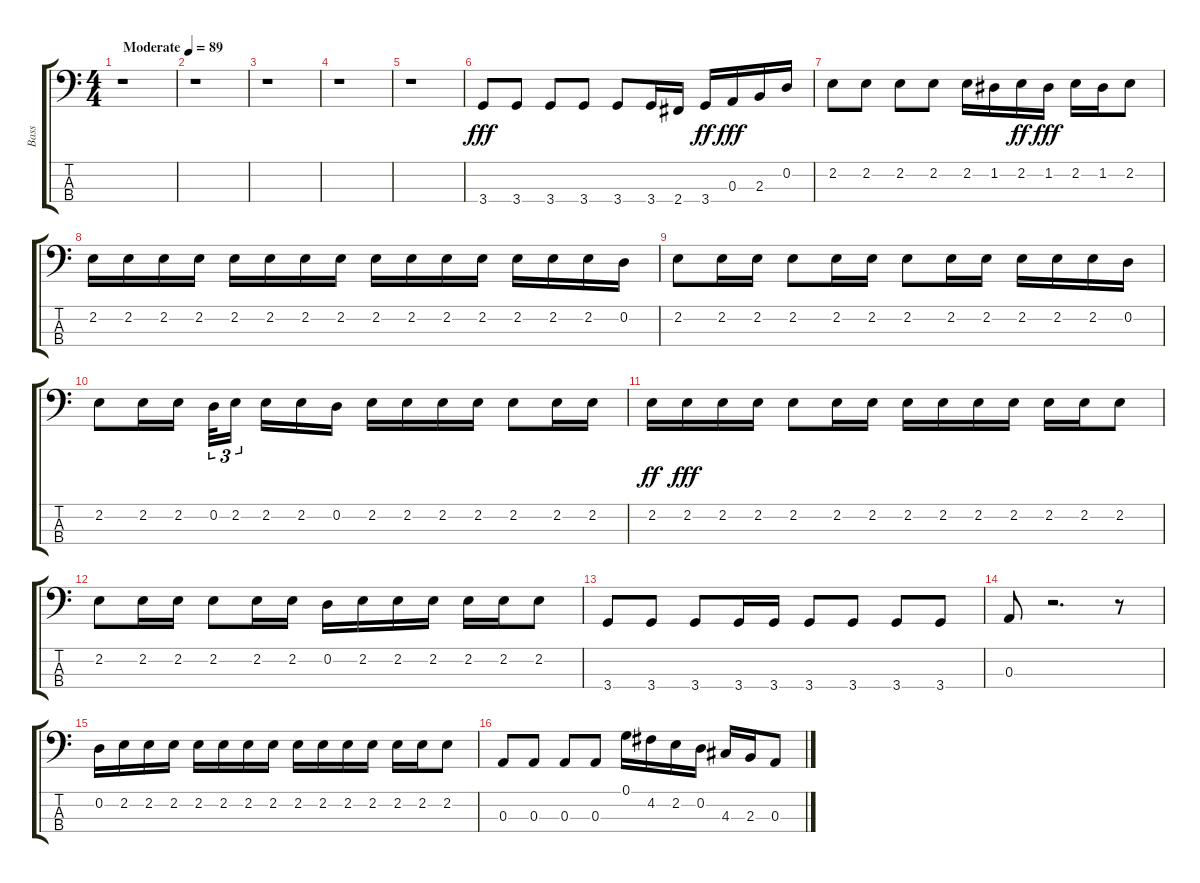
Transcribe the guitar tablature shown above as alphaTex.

\track ("Bass" "Bass") {instrument electricbassfinger}
\staff {score tabs}
\tuning (G2 D2 A1 E1) {hide}
\ts (4 4)
\tempo (89 "Moderate")
\clef f4
\ks c
r.1{dy fff instrument electricbassfinger} |
r.1 |
r.1 |
r.1 |
r.1 |
3.4.8 3.4.8 3.4.8 3.4.8 3.4.8 3.4.16 2.4.16 3.4.16{dy ff} 0.3.16{dy fff} 2.3.16 0.2.16 |
2.2.8 2.2.8 2.2.8 2.2.8 2.2.16 1.2.16 2.2.16{dy ff} 1.2.16{dy fff} 2.2.16 1.2.16 2.2.8 |
2.2.16 2.2.16 2.2.16 2.2.16 2.2.16 2.2.16 2.2.16 2.2.16 2.2.16 2.2.16 2.2.16 2.2.16 2.2.16 2.2.16 2.2.16 0.2.16 |
2.2.8 2.2.16 2.2.16 2.2.8 2.2.16 2.2.16 2.2.8 2.2.16 2.2.16 2.2.16 2.2.16 2.2.16 0.2.16 |
2.2.8 2.2.16 2.2.16 0.2.32{tu (3 2)} 2.2.16{tu (3 2) beam splitsecondary} 2.2.16 2.2.16 0.2.16 2.2.16 2.2.16 2.2.16 2.2.16 2.2.8 2.2.16 2.2.16 |
2.2.16{dy ff} 2.2.16{dy fff} 2.2.16 2.2.16 2.2.8 2.2.16 2.2.16 2.2.16 2.2.16 2.2.16 2.2.16 2.2.16 2.2.16 2.2.8 |
2.2.8 2.2.16 2.2.16 2.2.8 2.2.16 2.2.16 0.2.16 2.2.16 2.2.16 2.2.16 2.2.16 2.2.16 2.2.8 |
3.4.8 3.4.8 3.4.8 3.4.16 3.4.16 3.4.8 3.4.8 3.4.8 3.4.8 |
0.3.8 r.2{d} r.8 |
0.2.16 2.2.16 2.2.16 2.2.16 2.2.16 2.2.16 2.2.16 2.2.16 2.2.16 2.2.16 2.2.16 2.2.16 2.2.16 2.2.16 2.2.8 |
0.3.8 0.3.8 0.3.8 0.3.8 0.1.16 4.2.16 2.2.16 0.2.16 4.3.16 2.3.16 0.3.8
